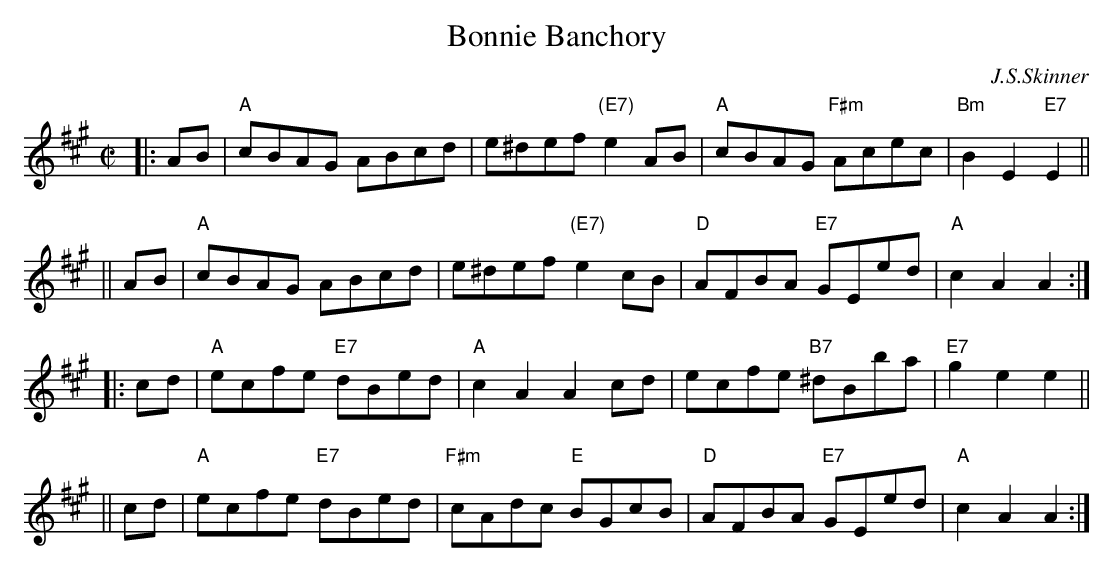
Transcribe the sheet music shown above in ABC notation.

X:1
T: Bonnie Banchory
C: J.S.Skinner
M: C|
L: 1/8
K: A
|: AB | "A"cBAG ABcd | e^def "(E7)"e2AB | "A"cBAG "F#m"Acec | "Bm"B2E2 "E7"E2 ||
|| AB | "A"cBAG ABcd | e^def "(E7)"e2cB | "D"AFBA "E7"GEed | "A"c2A2 A2 :|
|: cd | "A"ecfe "E7"dBed | "A"c2A2 A2cd | ecfe "B7"^dBba | "E7"g2e2 e2 ||
|| cd | "A"ecfe "E7"dBed | "F#m"cAdc "E"BGcB | "D"AFBA "E7"GEed | "A"c2A2 A2 :|
